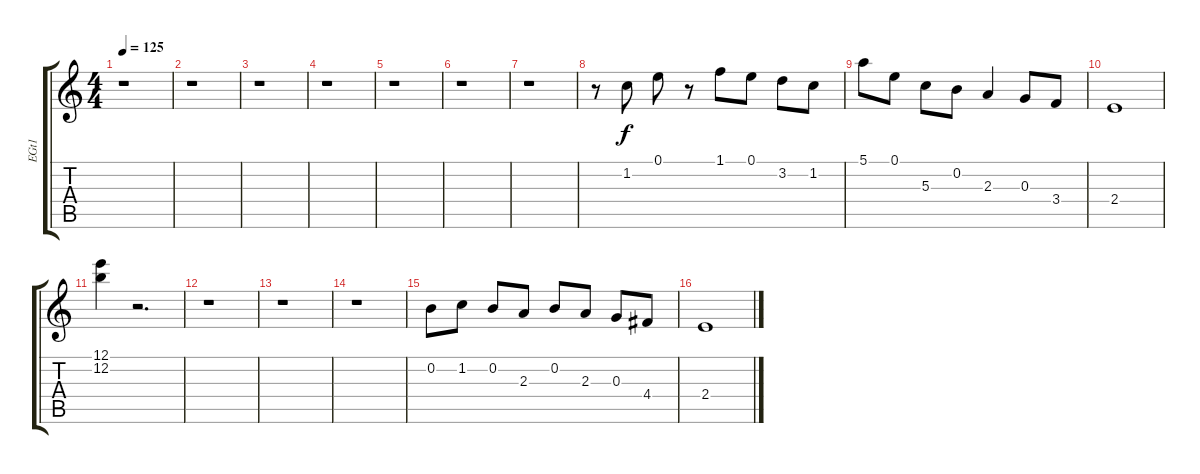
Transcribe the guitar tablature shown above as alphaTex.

\track ("EGt1" "EGt1") {instrument distortionguitar}
\staff {score tabs}
\tuning (E4 B3 G3 D3 A2 E2) {hide}
\ts (4 4)
\tempo 125
\clef g2
\ks c
r.1{dy f} |
r.1 |
r.1 |
r.1 |
r.1 |
r.1 |
r.1 |
r.8 1.2.8 0.1.8 r.8 1.1.8 0.1.8 3.2.8 1.2.8 |
5.1.8 0.1.8 5.3.8 0.2.8 2.3.4 0.3.8 3.4.8 |
2.4.1 |
(12.1 12.2).4 r.2{d} |
r.1 |
r.1 |
r.1 |
0.2.8 1.2.8 0.2.8 2.3.8 0.2.8 2.3.8 0.3.8 4.4.8 |
2.4.1
